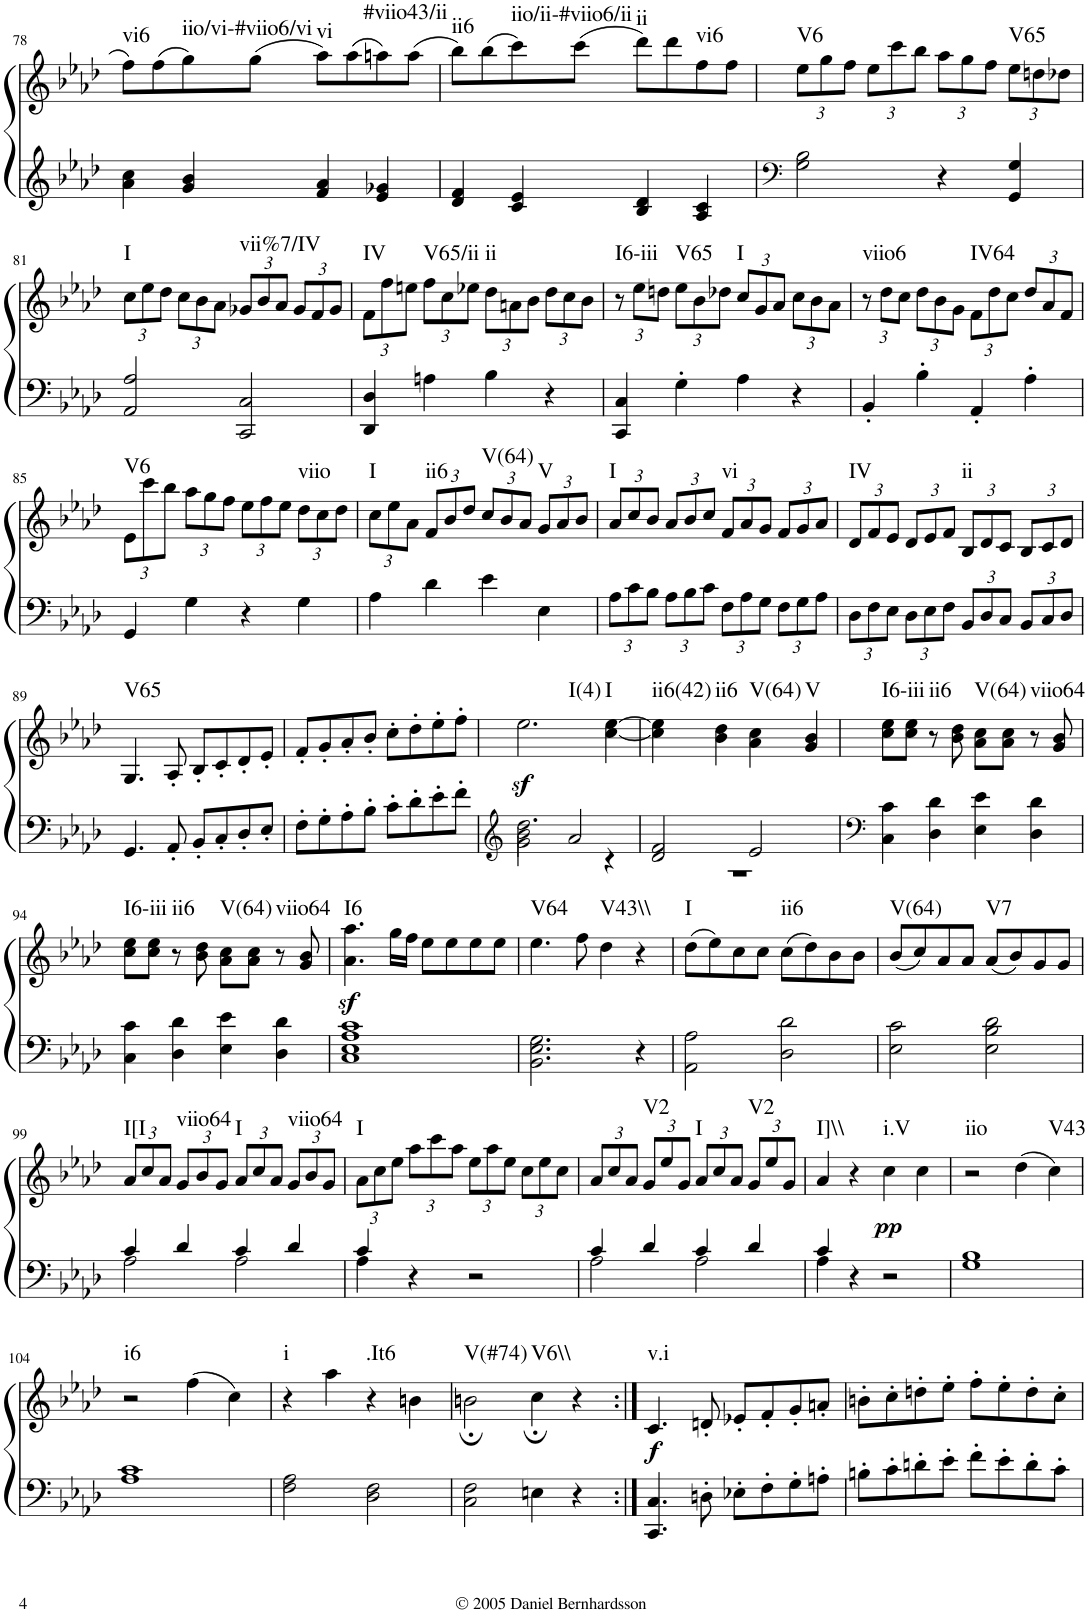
**kern	**kern	**dynam	**harte
*part1	*part1	*part1	*part1
*staff2	*staff1	*staff1/2	*
*I"Piano	*	*	*
*I'Pno.	*	*	*
!!LO:PB:g=z
*clefG2	*clefG2	*	*
*k[b-e-a-d-]	*k[b-e-a-d-]	*	*
*M4/4	*M4/4	*	*
*met(c)	*met(c)	*	*
=78	=78	=78	=78
!	!	!	!LO:H:kt=vi6
4a-\ 4cc\	8ff\L	.	N
.	(8ff\	.	.
!	!	!	!LO:H:kt=iio/vi-#viio6/vi
4g/ 4b-/	8gg\)	.	N
.	(8gg\J	.	.
!	!	!	!LO:H:kt=vi
4f/ 4a-/	8aa-\L)	.	N
.	(8aa-\	.	.
!	!	!	!LO:H:kt=#viio43/ii
4e-/ 4g-X/	8aan\)	.	N
.	(8aa\J	.	.
=79	=79	=79	=79
!	!	!	!LO:H:kt=ii6
4d-/ 4f/	8bb-\L)	.	N
.	(8bb-\	.	.
!	!	!	!LO:H:kt=iio/ii-#viio6/ii
4c/ 4e-/	8ccc\)	.	N
.	(8ccc\J	.	.
!	!	!	!LO:H:kt=ii
4B-/ 4d-/	8ddd-\L)	.	N
.	8ddd-\	.	.
!	!	!	!LO:H:kt=vi6
4A-/ 4c/	8ff\	.	N
.	8ff\J	.	.
=80	=80	=80	=80
*clefF4	*	*	*
*	*Xbrackettup	*	*
!	!	!	!LO:H:kt=V6
2G\ 2B-\	12ee-\L	.	N
.	12gg\	.	.
.	12ff\J	.	.
.	12ee-\L	.	.
.	12ccc\	.	.
.	12bb-\J	.	.
4r	12aa-\L	.	.
.	12gg\	.	.
.	12ff\J	.	.
!	!	!	!LO:H:kt=V65
4GG/ 4G/	12ee-\L	.	N
.	12ddn\	.	.
.	12dd-X\J	.	.
!!LO:LB:g=z
=81	=81	=81	=81
!	!	!	!LO:H:kt=I
2AA-/ 2A-/	12cc\L	.	N
.	12ee-\	.	.
.	12dd-\J	.	.
.	12cc\L	.	.
.	12b-\	.	.
.	12a-\J	.	.
!	!	!	!LO:H:kt=vii%7/IV
2CC/ 2C/	12g-X/L	.	N
.	12b-/	.	.
.	12a-/J	.	.
.	12g-/L	.	.
.	12f/	.	.
.	12g-/J	.	.
=82	=82	=82	=82
!	!	!	!LO:H:kt=IV
4DD-/ 4D-/	12f\L	.	N
.	12ff\	.	.
.	12een\J	.	.
!	!	!	!LO:H:kt=V65/ii
4An\	12ff\L	.	N
.	12cc\	.	.
.	12ee-X\J	.	.
!	!	!	!LO:H:kt=ii
4B-\	12dd-\L	.	N
.	12an\	.	.
.	12b-\J	.	.
4r	12dd-\L	.	.
.	12cc\	.	.
.	12b-\J	.	.
=83	=83	=83	=83
!	!	!	!LO:H:kt=I6-iii
4CC/ 4C/	12r	.	N
.	12ee-\L	.	.
.	12ddn\J	.	.
!	!	!	!LO:H:kt=V65
4G'\	12ee-\L	.	N
.	12b-\	.	.
.	12dd-X\J	.	.
!	!	!	!LO:H:kt=I
4A-\	12cc/L	.	N
.	12g/	.	.
.	12a-/J	.	.
4r	12cc\L	.	.
.	12b-\	.	.
.	12a-\J	.	.
=84	=84	=84	=84
!	!	!	!LO:H:kt=viio6
4BB-'/	12r	.	N
.	12dd-\L	.	.
.	12cc\J	.	.
4B-'\	12dd-\L	.	.
.	12b-\	.	.
.	12g\J	.	.
!	!	!	!LO:H:kt=IV64
4AA-'/	12f\L	.	N
.	12dd-\	.	.
.	12cc\J	.	.
4A-'\	12dd-/L	.	.
.	12a-/	.	.
.	12f/J	.	.
!!LO:LB:g=z
=85	=85	=85	=85
!	!	!	!LO:H:kt=V6
4GG/	12e-\L	.	N
.	12ccc\	.	.
.	12bb-\J	.	.
4G\	12aa-\L	.	.
.	12gg\	.	.
.	12ff\J	.	.
4r	12ee-\L	.	.
.	12ff\	.	.
.	12ee-\J	.	.
!	!	!	!LO:H:kt=viio
4G\	12dd-\L	.	N
.	12cc\	.	.
.	12dd-\J	.	.
=86	=86	=86	=86
!	!	!	!LO:H:kt=I
4A-\	12cc\L	.	N
.	12ee-\	.	.
.	12a-\J	.	.
!	!	!	!LO:H:kt=ii6
4d-\	12f/L	.	N
.	12b-/	.	.
.	12dd-/J	.	.
!	!	!	!LO:H:kt=V(64)
4e-\	12cc/L	.	N
.	12b-/	.	.
.	12a-/J	.	.
!	!	!	!LO:H:kt=V
4E-\	12g/L	.	N
.	12a-/	.	.
.	12b-/J	.	.
=87	=87	=87	=87
*Xbrackettup	*	*	*
!	!	!	!LO:H:kt=I
12A-\L	12a-/L	.	N
12c\	12cc/	.	.
12B-\J	12b-/J	.	.
12A-\L	12a-/L	.	.
12B-\	12b-/	.	.
12c\J	12cc/J	.	.
!	!	!	!LO:H:kt=vi
12F\L	12f/L	.	N
12A-\	12a-/	.	.
12G\J	12g/J	.	.
12F\L	12f/L	.	.
12G\	12g/	.	.
12A-\J	12a-/J	.	.
=88	=88	=88	=88
!	!	!	!LO:H:kt=IV
12D-\L	12d-/L	.	N
12F\	12f/	.	.
12E-\J	12e-/J	.	.
12D-\L	12d-/L	.	.
12E-\	12e-/	.	.
12F\J	12f/J	.	.
!	!	!	!LO:H:kt=ii
12BB-/L	12B-/L	.	N
12D-/	12d-/	.	.
12C/J	12c/J	.	.
12BB-/L	12B-/L	.	.
12C/	12c/	.	.
12D-/J	12d-/J	.	.
!!LO:LB:g=z
=89	=89	=89	=89
!	!	!	!LO:H:kt=V65
4.GG/	4.G/	.	N
8AA-'/	8A-'/	.	.
8BB-'/L	8B-'/L	.	.
8C'/	8c'/	.	.
8D-'/	8d-'/	.	.
8E-'/J	8e-'/J	.	.
=90	=90	=90	=90
8F'\L	8f'/L	.	.
8G'\	8g'/	.	.
8A-'\	8a-'/	.	.
8B-'\J	8b-'/J	.	.
8c'\L	8cc'\L	.	.
8d-'\	8dd-'\	.	.
8e-'\	8ee-'\	.	.
8f'\J	8ff'\J	.	.
=91	=91	=91	=91
*clefG2	*	*	*
*^	*	*	*
!	!	!	!LO:DY:b	!LO:H:kt=I(4)
2g\ 2b-\	2.dd-\	2.ee-\	sf	N
2a-/	.	.	.	.
!	!	!	!	!LO:H:kt=I
.	4r	[4cc\ [4ee-\	.	N
=92	=92	=92	=92	=92
!	!	!	!	!LO:H:kt=ii6(42)
2d-/ 2f/	1r	4cc\] 4ee-\]	.	N
!	!	!	!	!LO:H:kt=ii6
.	.	4b-\ 4dd-\	.	N
!	!	!	!	!LO:H:kt=V(64)
2e-/	.	4a-\ 4cc\	.	N
!	!	!	!	!LO:H:kt=V
.	.	4g/ 4b-/	.	N
*v	*v	*	*	*
=93	=93	=93	=93
*clefF4	*	*	*
!	!	!	!LO:H:kt=I6-iii
4C\ 4c\	8cc\ 8ee-\L	.	N
.	8cc\ 8ee-\J	.	.
!	!	!	!LO:H:kt=ii6
4D-\ 4d-\	8r	.	N
.	8b-\ 8dd-\	.	.
!	!	!	!LO:H:kt=V(64)
4E-\ 4e-\	8a-\ 8cc\L	.	N
.	8a-\ 8cc\J	.	.
!	!	!	!LO:H:kt=viio64
4D-\ 4d-\	8r	.	N
.	8g/ 8b-/	.	.
!!LO:LB:g=z
=94	=94	=94	=94
!	!	!	!LO:H:kt=I6-iii
4C\ 4c\	8cc\ 8ee-\L	.	N
.	8cc\ 8ee-\J	.	.
!	!	!	!LO:H:kt=ii6
4D-\ 4d-\	8r	.	N
.	8b-\ 8dd-\	.	.
!	!	!	!LO:H:kt=V(64)
4E-\ 4e-\	8a-\ 8cc\L	.	N
.	8a-\ 8cc\J	.	.
!	!	!	!LO:H:kt=viio64
4D-\ 4d-\	8r	.	N
.	8g/ 8b-/	.	.
=95	=95	=95	=95
!	!	!LO:DY:b	!LO:H:kt=I6
1C 1E- 1A- 1c	4.a-\ 4.aa-\	sf	N
.	16gg\LL	.	.
.	16ff\JJ	.	.
.	8ee-\L	.	.
.	8ee-\	.	.
.	8ee-\	.	.
.	8ee-\J	.	.
=96	=96	=96	=96
!	!	!	!LO:H:kt=V64
2.BB-\ 2.E-\ 2.G\	4.ee-\	.	N
.	8ff\	.	.
!	!	!	!LO:H:kt=V43\\
.	4dd-\	.	N
4r	4r	.	.
=97	=97	=97	=97
!	!	!	!LO:H:kt=I
2AA-\ 2A-\	(8dd-\L	.	N
.	8ee-\)	.	.
.	8cc\	.	.
.	8cc\J	.	.
!	!	!	!LO:H:kt=ii6
2D-\ 2d-\	(8cc\L	.	N
.	8dd-\)	.	.
.	8b-\	.	.
.	8b-\J	.	.
=98	=98	=98	=98
!	!	!	!LO:H:kt=V(64)
2E-\ 2c\	(8b-/L	.	N
.	8cc/)	.	.
.	8a-/	.	.
.	8a-/J	.	.
!	!	!	!LO:H:kt=V7
2E-\ 2B-\ 2d-\	(8a-/L	.	N
.	8b-/)	.	.
.	8g/	.	.
.	8g/J	.	.
!!LO:LB:g=z
=99	=99	=99	=99
*^	*	*	*
!	!	!	!	!LO:H:kt=I[I
4c/	2A-\	12a-/L	.	N
.	.	12cc/	.	.
.	.	12a-/J	.	.
!	!	!	!	!LO:H:kt=viio64
4d-/	.	12g/L	.	N
.	.	12b-/	.	.
.	.	12g/J	.	.
!	!	!	!	!LO:H:kt=I
4c/	2A-\	12a-/L	.	N
.	.	12cc/	.	.
.	.	12a-/J	.	.
!	!	!	!	!LO:H:kt=viio64
4d-/	.	12g/L	.	N
.	.	12b-/	.	.
.	.	12g/J	.	.
=100	=100	=100	=100	=100
!	!	!	!	!LO:H:kt=I
4c/	4A-\	12a-\L	.	N
.	.	12cc\	.	.
.	.	12ee-\J	.	.
4r	4ryy	12aa-\L	.	.
.	.	12ccc\	.	.
.	.	12aa-\J	.	.
2r	2ryy	12ee-\L	.	.
.	.	12aa-\	.	.
.	.	12ee-\J	.	.
.	.	12cc\L	.	.
.	.	12ee-\	.	.
.	.	12cc\J	.	.
=101	=101	=101	=101	=101
4c/	2A-\	12a-/L	.	.
.	.	12cc/	.	.
.	.	12a-/J	.	.
!	!	!	!	!LO:H:kt=V2
4d-/	.	12g/L	.	N
.	.	12ee-/	.	.
.	.	12g/J	.	.
!	!	!	!	!LO:H:kt=I
4c/	2A-\	12a-/L	.	N
.	.	12cc/	.	.
.	.	12a-/J	.	.
!	!	!	!	!LO:H:kt=V2
4d-/	.	12g/L	.	N
.	.	12ee-/	.	.
.	.	12g/J	.	.
=102	=102	=102	=102	=102
!	!	!	!	!LO:H:kt=I]\\
4c/	4A-\	4a-/	.	N
4r	4ryy	4r	.	.
!	!	!	!LO:DY:b	!LO:H:kt=i.V
2r	2ryy	4cc\	pp	N
.	.	4cc\	.	.
*v	*v	*	*	*
=103	=103	=103	=103
!	!	!	!LO:H:kt=iio
1G 1B-	2r	.	N
.	(4dd-\	.	.
!	!	!	!LO:H:kt=V43
.	4cc\)	.	N
!!LO:LB:g=z
=104	=104	=104	=104
!	!	!	!LO:H:kt=i6
1A- 1c	2r	.	N
.	(4ff\	.	.
.	4cc\)	.	.
=105	=105	=105	=105
!	!	!	!LO:H:kt=i
2F\ 2A-\	4r	.	N
.	4aa-\	.	.
!	!	!	!LO:H:kt=.It6
2D-\ 2F\	4r	.	N
.	4bn\	.	.
=106	=106	=106	=106
*	*^	*	*
!	!	!	!	!LO:H:kt=V(#74)
2C\ 2F\	2bn\	2r;yy	.	N
!	!	!	!	!LO:H:kt=V6\\
4En\	4cc\	4r;yy	.	N
4r	4r	4ryy	.	.
=107:|!	=107:|!	=107:|!	=107:|!	=107:|!
!	!	!	!LO:DY:b	!LO:H:kt=v.i
*	*v	*v	*	*
4.CC/ 4.C/	4.c/	f	N
8Dn'\	8dn'/	.	.
8E-X'\L	8e-X'/L	.	.
8F'\	8f'/	.	.
8G'\	8g'/	.	.
8An'\J	8an'/J	.	.
=108	=108	=108	=108
8Bn'\L	8bn'\L	.	.
8c'\	8cc'\	.	.
8dn'\	8ddn'\	.	.
8e-'\J	8ee-'\J	.	.
8f'\L	8ff'\L	.	.
8e-'\	8ee-'\	.	.
8d'\	8dd'\	.	.
8c'\J	8cc'\J	.	.
=	=	=	=
*-	*-	*-	*-
